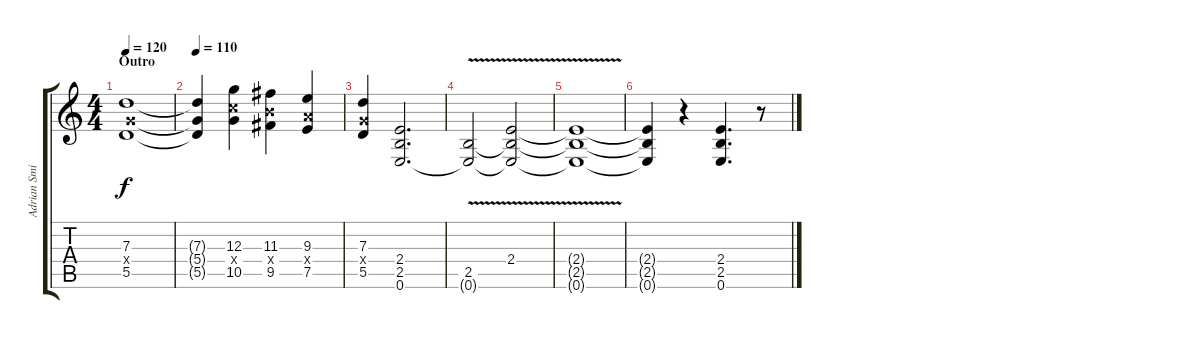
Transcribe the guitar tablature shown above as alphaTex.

\track ("Adrian Smith" "Adrian Smi") {instrument overdrivenguitar}
\staff {score tabs}
\tuning (E4 B3 G3 D3 A2 E2) {hide}
\ts (4 4)
\section ("" "Outro")
\tempo 120
\clef g2
\ks c
(7.3 5.4{x} 5.5).1{dy f} |
\tempo 110
(7.3{t} 5.4{t} 5.5{t}).4 (12.3 10.4{x} 10.5).4 (11.3 9.4{x} 9.5).4 (9.3 7.4{x} 7.5).4 |
(7.3 5.4{x} 5.5).4 (2.4 2.5 0.6).2{d} |
(2.5{v} 0.6{t}).2 (2.4{v} 2.5{t} 0.6{t}).2 |
(2.4{t} 2.5{t} 0.6{t}).1 |
(2.4{t} 2.5{t} 0.6{t}).4 r.4 (2.4 2.5 0.6).4{d} r.8
